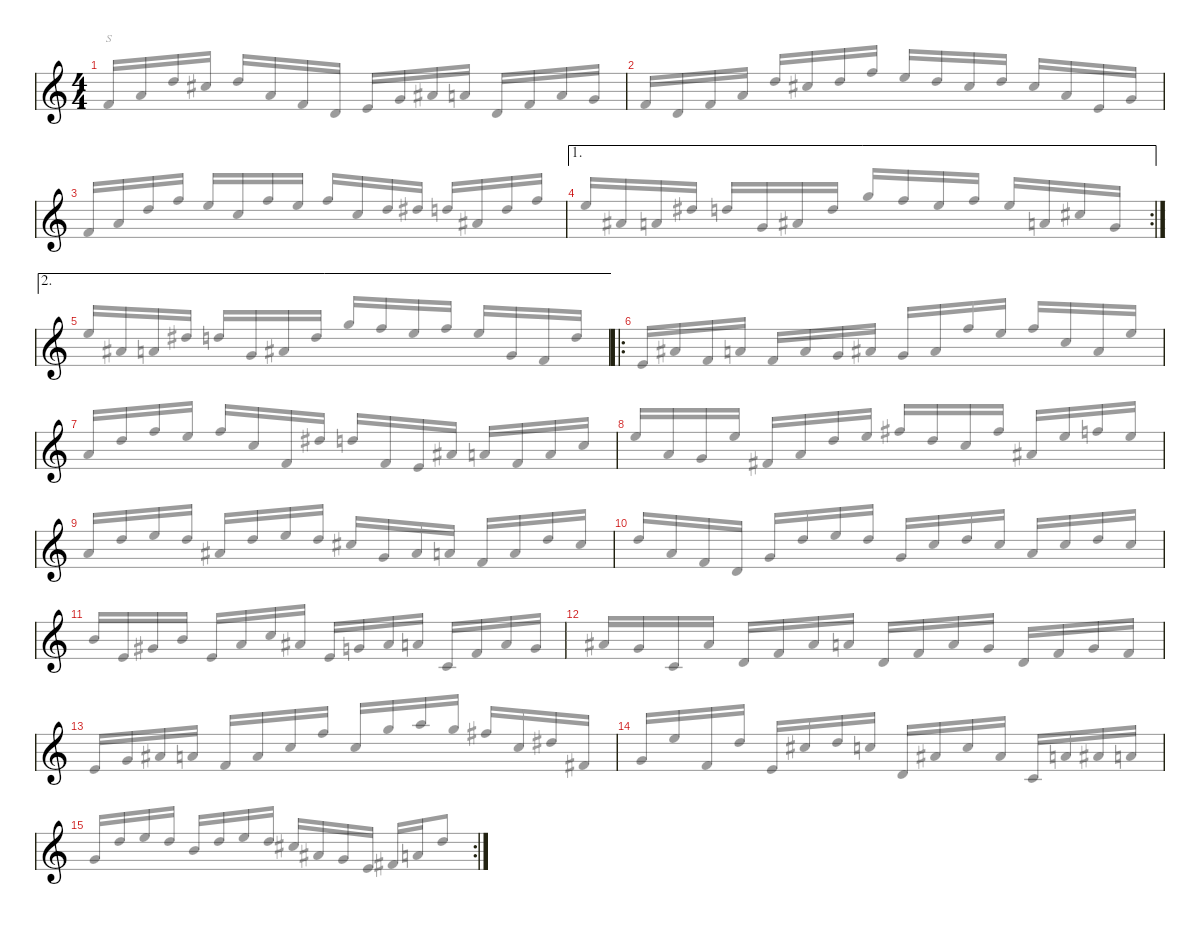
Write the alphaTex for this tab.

\hideDynamics
\bracketExtendMode nobrackets
\singleTrackTrackNamePolicy hidden
\multiTrackTrackNamePolicy hidden
\firstSystemTrackNameOrientation horizontal
\track ("Nylon Guitar" "n.guit.") {mute instrument acousticguitarnylon}
\staff {score}
\tuning (E4 B3 G3 D3 A2 E2)
\voice
\ts (4 4)
\tempo (34 hide)
\clef g2
\ks aminor
|
|
|
\ae 1
\rc 2
|
\ae 2
|
\ro
|
|
|
|
|
|
|
|
|
\rc 2
\voice
\clef g2
\ks aminor
|
|
|
|
|
|
|
|
|
|
|
|
|
|
\voice
\clef g2
\ks aminor
8.5.16{s dy fff beam Up} 7.4.16{beam Up} 7.3.16{beam Up} 6.3{acc #}.16{beam Up} 12.4.16{beam Up} 7.4.16{beam Up} 8.5.16{beam Up} 10.6.16{beam Up} 12.6.16{beam Up} 10.5.16{beam Up} 8.4{acc #}.16{beam Up} 7.4.16{beam Up} 10.6.16{beam Up} 8.5.16{beam Up} 7.4.16{beam Up} 15.6.16{beam Up} |
13.6.16{beam Up} 10.6.16{beam Up} 8.5.16{beam Up} 12.5.16{beam Up} 12.4.16{beam Up} 11.4{acc #}.16{beam Up} 12.4.16{beam Up} 15.4.16{beam Up} 14.4.16{beam Up} 7.3.16{beam Up} 6.3{acc #}.16{beam Up} 12.4.16{beam Up} 11.4{acc #}.16{beam Up} 7.4.16{beam Up} 7.5.16{beam Up} 10.5.16{beam Up} |
8.5.16{beam Up} 7.4.16{beam Up} 7.3.16{beam Up} 10.3.16{beam Up} 14.4.16{beam Up} 10.4.16{beam Up} 6.2.16{beam Up} 9.3.16{beam Up} 10.3.16{beam Up} 10.4.16{beam Up} 7.3.16{beam Up} 13.4{acc #}.16{beam Up} 12.4.16{beam Up} 8.4{acc #}.16{beam Up} 7.3.16{beam Up} 6.2.16{beam Up} |
14.4.16{beam Up} 8.4{acc #}.16{beam Up} 7.4.16{beam Up} 8.3{acc #}.16{beam Up} 12.4.16{beam Up} 10.5.16{beam Up} 8.4{acc #}.16{beam Up} 7.3.16{beam Up} 12.3.16{beam Up} 10.3.16{beam Up} 14.4.16{beam Up} 10.3.16{beam Up} 9.3.16{beam Up} 7.4.16{beam Up} 6.3{acc #}.16{beam Up} 10.5.16{beam Up} |
14.4.16{beam Up} 8.4{acc #}.16{beam Up} 7.4.16{beam Up} 8.3{acc #}.16{beam Up} 12.4.16{beam Up} 10.5.16{beam Up} 8.4{acc #}.16{beam Up} 7.3.16{beam Up} 12.3.16{beam Up} 10.3.16{beam Up} 14.4.16{beam Up} 10.3.16{beam Up} 9.3.16{beam Up} 10.5.16{beam Up} 8.5.16{beam Up} 7.3.16{beam Up} |
12.6.16{beam Up} 8.4{acc #}.16{beam Up} 8.5.16{beam Up} 7.4.16{beam Up} 8.5.16{beam Up} 7.4.16{beam Up} 10.5.16{beam Up} 8.4{acc #}.16{beam Up} 10.5.16{beam Up} 8.4{acc #}.16{beam Up} 10.3.16{beam Up} 9.3.16{beam Up} 10.3.16{beam Up} 10.4.16{beam Up} 13.5{acc #}.16{beam Up} 9.3.16{beam Up} |
7.4.16{beam Up} 7.3.16{beam Up} 15.4.16{beam Up} 9.3.16{beam Up} 10.3.16{beam Up} 10.4.16{beam Up} 8.5.16{beam Up} 8.3{acc #}.16{beam Up} 12.4.16{beam Up} 8.5.16{beam Up} 7.5.16{beam Up} 8.4{acc #}.16{beam Up} 7.4.16{beam Up} 8.5.16{beam Up} 7.4.16{beam Up} 10.4.16{beam Up} |
9.3.16{beam Up} 7.4.16{beam Up} 10.5.16{beam Up} 9.3.16{beam Up} 9.5{acc #}.16{beam Up} 7.4.16{beam Up} 7.3.16{beam Up} 9.3.16{beam Up} 11.3{acc #}.16{beam Up} 7.3.16{beam Up} 10.4.16{beam Up} 7.2{acc #}.16{beam Up} 13.5{acc #}.16{beam Up} 9.3.16{beam Up} 6.2.16{beam Up} 9.3.16{beam Up} |
7.4.16{beam Up} 7.3.16{beam Up} 9.3.16{beam Up} 7.3.16{beam Up} 13.5{acc #}.16{beam Up} 7.3.16{beam Up} 9.3.16{beam Up} 7.3.16{beam Up} 6.3{acc #}.16{beam Up} 10.5.16{beam Up} 8.4{acc #}.16{beam Up} 7.4.16{beam Up} 8.5.16{beam Up} 7.4.16{beam Up} 7.3.16{beam Up} 6.3{acc #}.16{beam Up} |
12.4.16{beam Up} 7.4.16{beam Up} 8.5.16{beam Up} 10.6.16{beam Up} 10.5.16{beam Up} 7.3.16{beam Up} 9.3.16{beam Up} 7.3.16{beam Up} 15.6.16{beam Up} 10.4.16{beam Up} 7.3.16{beam Up} 10.4.16{beam Up} 12.5.16{beam Up} 10.4.16{beam Up} 7.3.16{beam Up} 10.4.16{beam Up} |
14.5.16{beam Up} 7.5.16{beam Up} 6.4{acc #}.16{beam Up} 9.4.16{beam Up} 7.5.16{beam Up} 7.4.16{beam Up} 10.4.16{beam Up} 8.4{acc #}.16{beam Up} 7.5.16{beam Up} 10.5.16{beam Up} 8.4{acc #}.16{beam Up} 7.4.16{beam Up} 8.6.16{beam Up} 8.5.16{beam Up} 7.4.16{beam Up} 10.5.16{beam Up} |
13.5{acc #}.16{beam Up} 10.5.16{beam Up} 8.6.16{beam Up} 8.4{acc #}.16{beam Up} 10.6.16{beam Up} 8.5.16{beam Up} 8.4{acc #}.16{beam Up} 7.4.16{beam Up} 10.6.16{beam Up} 8.5.16{beam Up} 7.4.16{beam Up} 10.5.16{beam Up} 10.6.16{beam Up} 8.5.16{beam Up} 10.5.16{beam Up} 8.5.16{beam Up} |
12.6.16{beam Up} 10.5.16{beam Up} 8.4{acc #}.16{beam Up} 7.4.16{beam Up} 8.5.16{beam Up} 7.4.16{beam Up} 10.4.16{beam Up} 6.2.16{beam Up} 10.4.16{beam Up} 8.2.16{beam Up} 10.2.16{beam Up} 8.2.16{beam Up} 7.2{acc #}.16{beam Up} 10.4.16{beam Up} 8.3{acc #}.16{beam Up} 9.5{acc #}.16{beam Up} |
10.5.16{beam Up} 9.3.16{beam Up} 8.5.16{beam Up} 7.3.16{beam Up} 7.5.16{beam Up} 6.3{acc #}.16{beam Up} 7.3.16{beam Up} 10.4.16{beam Up} 10.6.16{beam Up} 8.4{acc #}.16{beam Up} 10.4.16{beam Up} 8.4{acc #}.16{beam Up} 8.6.16{beam Up} 7.4.16{beam Up} 8.4{acc #}.16{beam Up} 7.4.16{beam Up} |
10.5.16{beam Up} 7.3.16{beam Up} 9.3.16{beam Up} 17.5.16{beam Up} 9.4.16{beam Up} 7.3.16{beam Up} 9.3.16{beam Up} 7.3.16{beam Up} 16.5{acc #}.16{beam Up} 8.4{acc #}.16{beam Up} 10.5.16{beam Up} 7.5.16{beam Up} 9.5{acc #}.16{beam Up} 7.4.16{beam Up} 7.3.8{beam Up}
